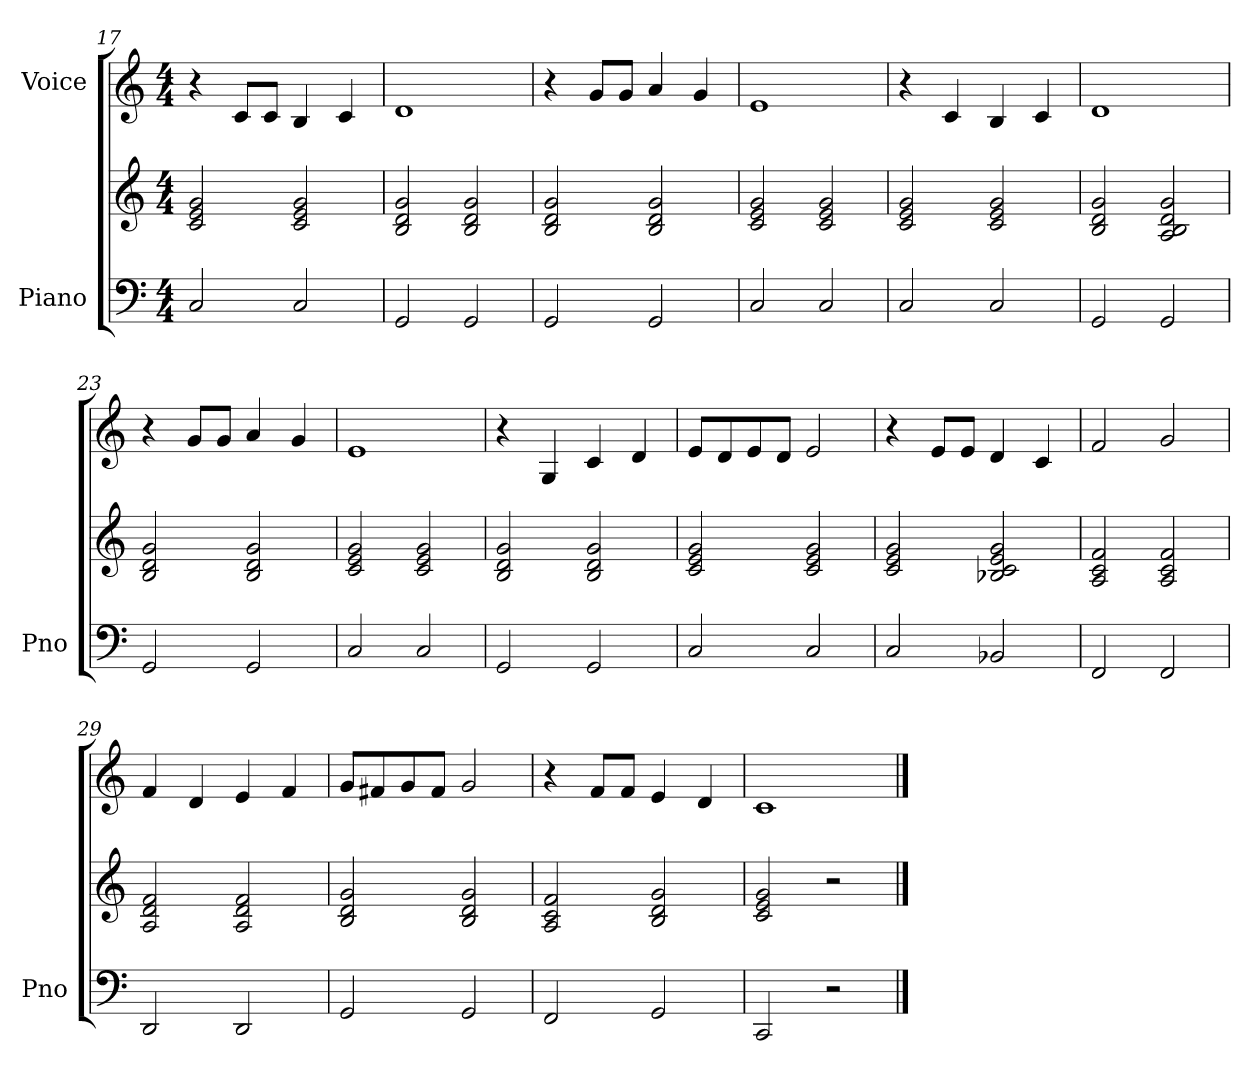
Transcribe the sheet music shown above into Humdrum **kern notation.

**kern	**kern	**kern
*part2	*part2	*part1
*staff3	*staff2	*staff1
*I"Piano	*	*I"Voice
*I'Pno	*	*
!!LO:LB:g=z
*clefF4	*clefG2	*clefG2
*k[]	*k[]	*k[]
*M4/4	*M4/4	*M4/4
=17	=17	=17
2C/	2c/ 2e/ 2g/	4r
.	.	8c/L
.	.	8c/J
2C/	2c/ 2e/ 2g/	4B/
.	.	4c/
=18	=18	=18
2GG/	2B/ 2d/ 2g/	1d
2GG/	2B/ 2d/ 2g/	.
=19	=19	=19
2GG/	2B/ 2d/ 2g/	4r
.	.	8g/L
.	.	8g/J
2GG/	2B/ 2d/ 2g/	4a/
.	.	4g/
=20	=20	=20
2C/	2c/ 2e/ 2g/	1e
2C/	2c/ 2e/ 2g/	.
=21	=21	=21
2C/	2c/ 2e/ 2g/	4r
.	.	4c/
2C/	2c/ 2e/ 2g/	4B/
.	.	4c/
=22	=22	=22
2GG/	2B/ 2d/ 2g/	1d
2GG/	2A/ 2B/ 2d/ 2g/	.
=23	=23	=23
2GG/	2B/ 2d/ 2g/	4r
.	.	8g/L
.	.	8g/J
2GG/	2B/ 2d/ 2g/	4a/
.	.	4g/
=24	=24	=24
2C/	2c/ 2e/ 2g/	1e
2C/	2c/ 2e/ 2g/	.
=25	=25	=25
2GG/	2B/ 2d/ 2g/	4r
.	.	4G/
2GG/	2B/ 2d/ 2g/	4c/
.	.	4d/
!!LO:LB:g=z
=26	=26	=26
2C/	2c/ 2e/ 2g/	8e/L
.	.	8d/
.	.	8e/
.	.	8d/J
2C/	2c/ 2e/ 2g/	2e/
=27	=27	=27
2C/	2c/ 2e/ 2g/	4r
.	.	8e/L
.	.	8e/J
2BB-X/	2B-X/ 2c/ 2e/ 2g/	4d/
.	.	4c/
=28	=28	=28
2FF/	2A/ 2c/ 2f/	2f/
2FF/	2A/ 2c/ 2f/	2g/
=29	=29	=29
2DD/	2A/ 2d/ 2f/	4f/
.	.	4d/
2DD/	2A/ 2d/ 2f/	4e/
.	.	4f/
=30	=30	=30
2GG/	2B/ 2d/ 2g/	8g/L
.	.	8f#X/
.	.	8g/
.	.	8f#/J
2GG/	2B/ 2d/ 2g/	2g/
=31	=31	=31
2FF/	2A/ 2c/ 2f/	4r
.	.	8f/L
.	.	8f/J
2GG/	2B/ 2d/ 2g/	4e/
.	.	4d/
=32	=32	=32
2CC/	2c/ 2e/ 2g/	1c
2r	2r	.
==	==	==
*-	*-	*-
